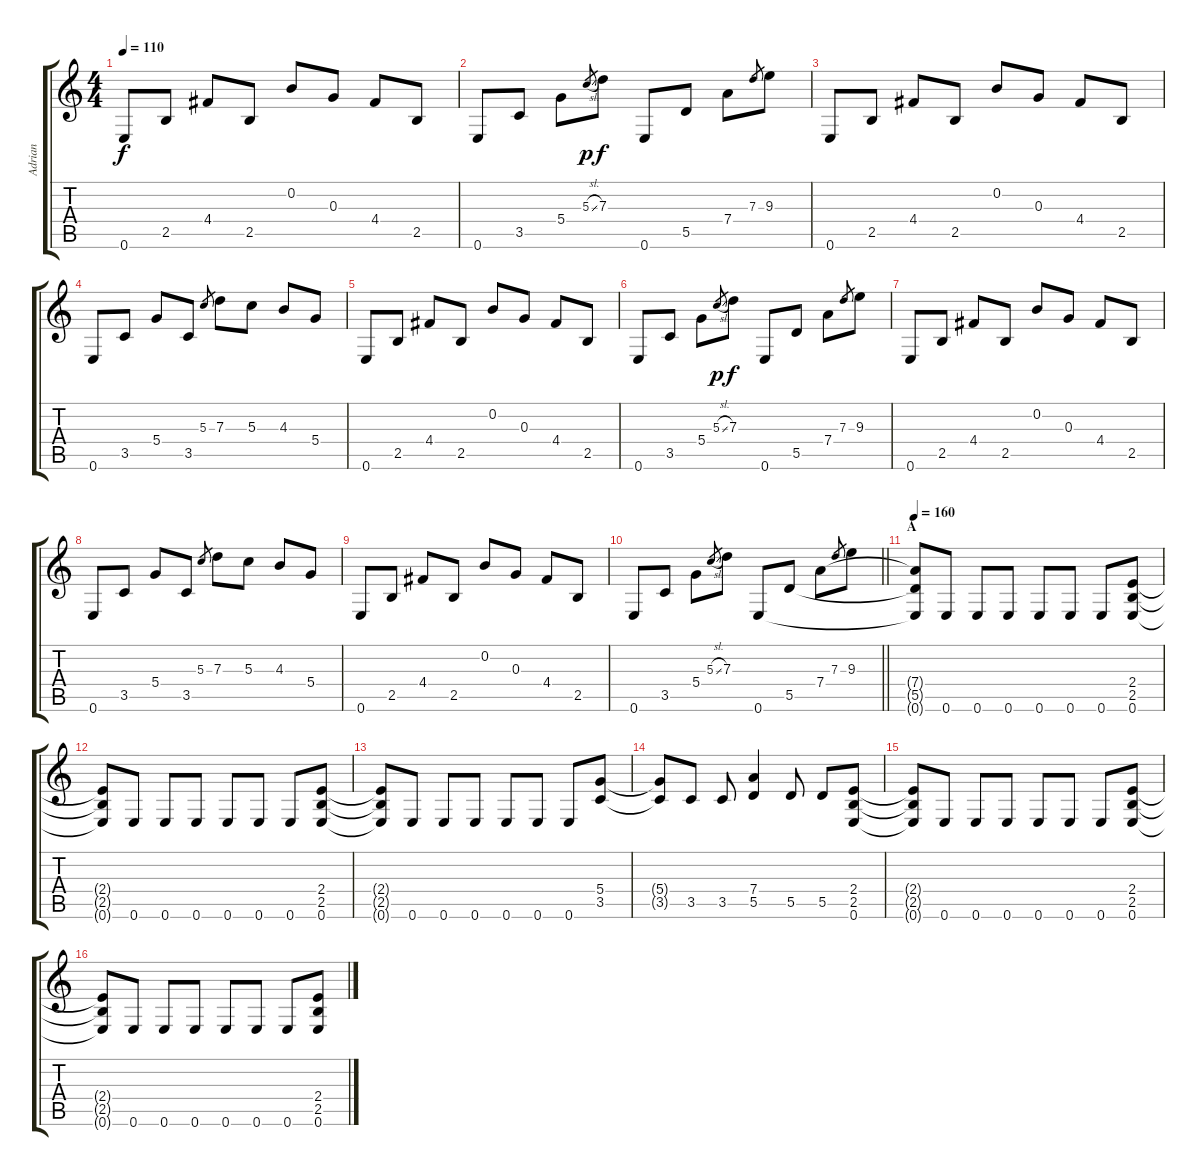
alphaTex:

\track ("Adrian" "Adrian") {instrument overdrivenguitar}
\staff {score tabs}
\tuning (E4 B3 G3 D3 A2 E2) {hide}
\ts (4 4)
\tempo 110
\clef g2
\ks c
0.6.8{dy f} 2.5.8 4.4.8 2.5.8 0.2.8 0.3.8 4.4.8 2.5.8 |
0.6.8 3.5.8 5.4.8 5.3{sl}.8{gr dy p} 7.3.8{dy f} 0.6.8 5.5.8 7.4.8 7.3.8{gr} 9.3.8 |
0.6.8 2.5.8 4.4.8 2.5.8 0.2.8 0.3.8 4.4.8 2.5.8 |
0.6.8 3.5.8 5.4.8 3.5.8 5.3.8{gr} 7.3.8 5.3.8 4.3.8 5.4.8 |
0.6.8 2.5.8 4.4.8 2.5.8 0.2.8 0.3.8 4.4.8 2.5.8 |
0.6.8 3.5.8 5.4.8 5.3{sl}.8{gr dy p} 7.3.8{dy f} 0.6.8 5.5.8 7.4.8 7.3.8{gr} 9.3.8 |
0.6.8 2.5.8 4.4.8 2.5.8 0.2.8 0.3.8 4.4.8 2.5.8 |
0.6.8 3.5.8 5.4.8 3.5.8 5.3.8{gr} 7.3.8 5.3.8 4.3.8 5.4.8 |
0.6.8 2.5.8 4.4.8 2.5.8 0.2.8 0.3.8 4.4.8 2.5.8 |
\barLineRight lightlight
0.6.8 3.5.8 5.4.8 5.3{sl}.8{gr} 7.3.8 0.6.8 5.5.8 7.4.8 7.3.8{gr} 9.3.8 |
\section ("" "A")
\tempo 160
(7.4{t} 5.5{t} 0.6{t}).8 0.6.8 0.6.8 0.6.8 0.6.8 0.6.8 0.6.8 (2.4 2.5 0.6).8 |
(2.4{t} 2.5{t} 0.6{t}).8 0.6.8 0.6.8 0.6.8 0.6.8 0.6.8 0.6.8 (2.4 2.5 0.6).8 |
(2.4{t} 2.5{t} 0.6{t}).8 0.6.8 0.6.8 0.6.8 0.6.8 0.6.8 0.6.8 (5.4 3.5).8 |
(5.4{t} 3.5{t}).8 3.5.8 3.5.8 (7.4 5.5).4 5.5.8 5.5.8 (2.4 2.5 0.6).8 |
(2.4{t} 2.5{t} 0.6{t}).8 0.6.8 0.6.8 0.6.8 0.6.8 0.6.8 0.6.8 (2.4 2.5 0.6).8 |
(2.4{t} 2.5{t} 0.6{t}).8 0.6.8 0.6.8 0.6.8 0.6.8 0.6.8 0.6.8 (2.4 2.5 0.6).8
